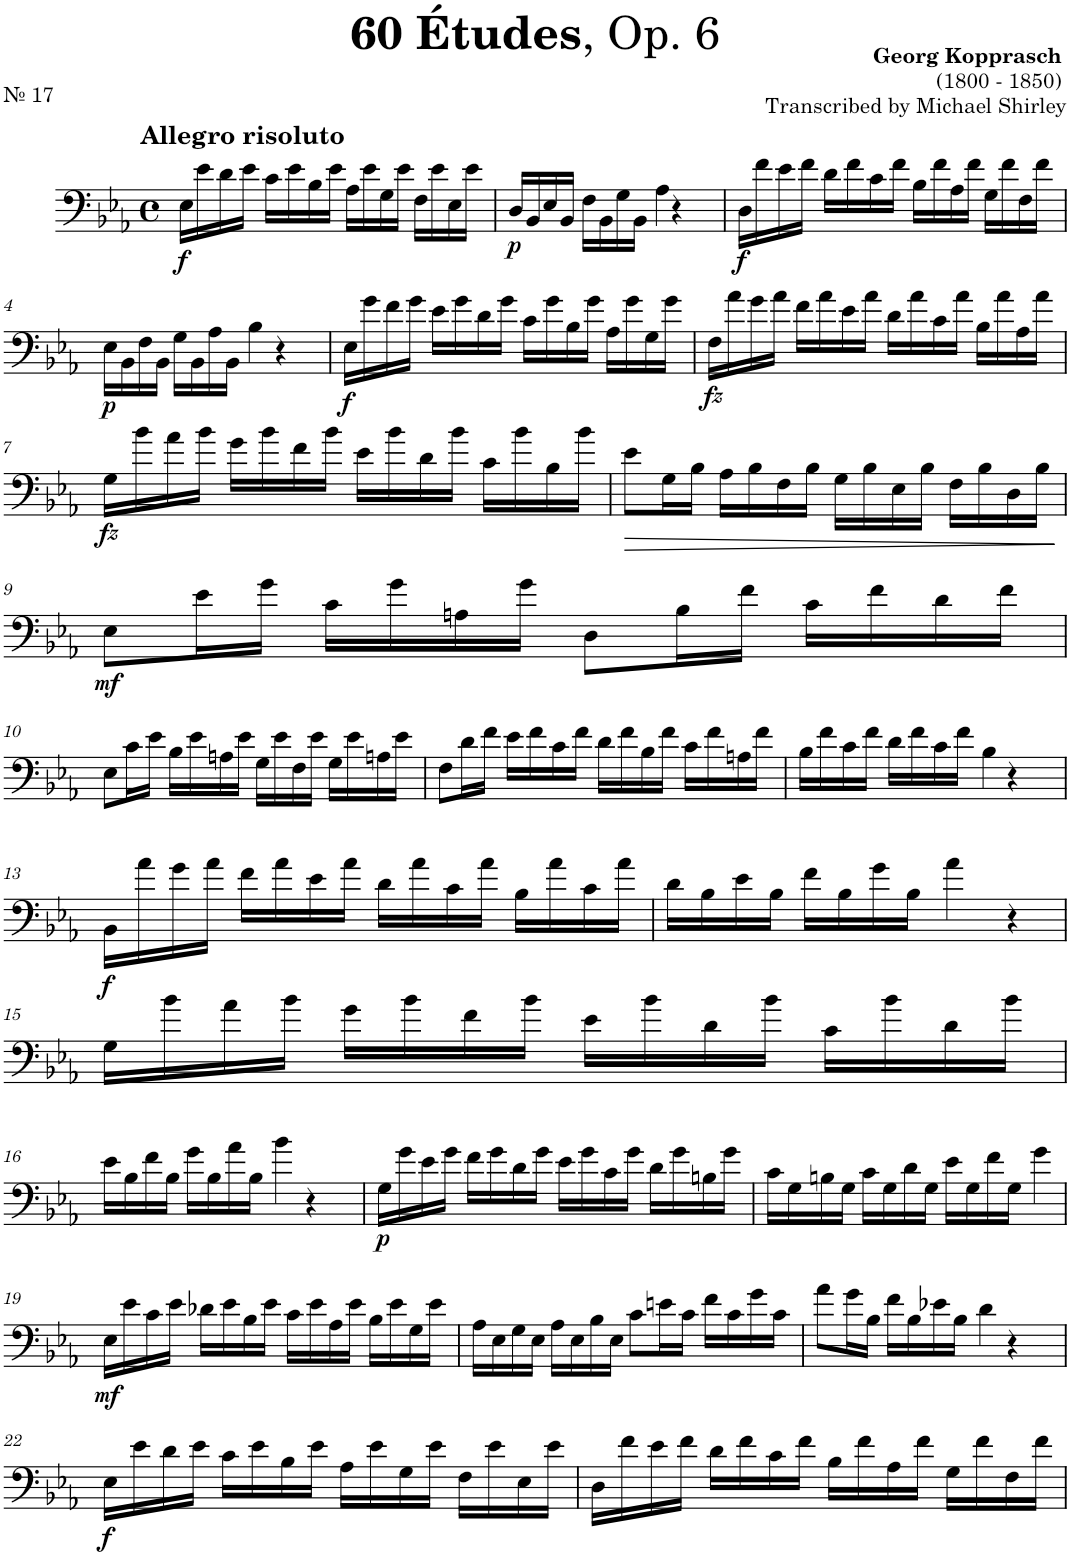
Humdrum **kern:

**kern	**dynam
*part1	*part1
*staff1	*staff1
*I"Trombone	*
*I'Tbn.	*
*clefF4	*
*k[b-e-a-]	*
*M4/4	*
*met(c)	*
=1	=1
!LO:TX:a:B:t=Allegro risoluto	!
!	!LO:DY:b
16E-\LL	f
16e-\	.
16d\	.
16e-\JJ	.
16c\LL	.
16e-\	.
16B-\	.
16e-\JJ	.
16A-\LL	.
16e-\	.
16G\	.
16e-\JJ	.
16F\LL	.
16e-\	.
16E-\	.
16e-\JJ	.
=2	=2
!	!LO:DY:b
16D/LL	p
16BB-/	.
16E-/	.
16BB-/JJ	.
16F\LL	.
16BB-\	.
16G\	.
16BB-\JJ	.
4A-\	.
4r	.
=3	=3
!	!LO:DY:b
16D\LL	f
16f\	.
16e-\	.
16f\JJ	.
16d\LL	.
16f\	.
16c\	.
16f\JJ	.
16B-\LL	.
16f\	.
16A-\	.
16f\JJ	.
16G\LL	.
16f\	.
16F\	.
16f\JJ	.
!!LO:LB:g=z
=4	=4
!	!LO:DY:b
16E-\LL	p
16BB-\	.
16F\	.
16BB-\JJ	.
16G\LL	.
16BB-\	.
16A-\	.
16BB-\JJ	.
4B-\	.
4r	.
=5	=5
!	!LO:DY:b
16E-\LL	f
16g\	.
16f\	.
16g\JJ	.
16e-\LL	.
16g\	.
16d\	.
16g\JJ	.
16c\LL	.
16g\	.
16B-\	.
16g\JJ	.
16A-\LL	.
16g\	.
16G\	.
16g\JJ	.
=6	=6
!	!LO:DY:b
16F\LL	fz
16a-\	.
16g\	.
16a-\JJ	.
16f\LL	.
16a-\	.
16e-\	.
16a-\JJ	.
16d\LL	.
16a-\	.
16c\	.
16a-\JJ	.
16B-\LL	.
16a-\	.
16A-\	.
16a-\JJ	.
!!LO:LB:g=z
=7	=7
!	!LO:DY:b
16G\LL	fz
16b-\	.
16a-\	.
16b-\JJ	.
16g\LL	.
16b-\	.
16f\	.
16b-\JJ	.
16e-\LL	.
16b-\	.
16d\	.
16b-\JJ	.
16c\LL	.
16b-\	.
16B-\	.
16b-\JJ	.
=8	=8
!	!LO:HP:b
8e-\L	>
16G\L	.
16B-\JJ	.
16A-\LL	.
16B-\	.
16F\	.
16B-\JJ	.
16G\LL	.
16B-\	.
16E-\	.
16B-\JJ	.
16F\LL	.
16B-\	.
16D\	.
16B-\JJ	.
.	]
!!LO:LB:g=z
=9	=9
!	!LO:DY:b
8E-\L	mf
16e-\L	.
16g\JJ	.
16c\LL	.
16g\	.
16An\	.
16g\JJ	.
8D\L	.
16B-\L	.
16f\JJ	.
16c\LL	.
16f\	.
16d\	.
16f\JJ	.
!!LO:LB:g=z
=10	=10
8E-\L	.
16c\L	.
16e-\JJ	.
16B-\LL	.
16e-\	.
16An\	.
16e-\JJ	.
16G\LL	.
16e-\	.
16F\	.
16e-\JJ	.
16G\LL	.
16e-\	.
16An\	.
16e-\JJ	.
=11	=11
8F\L	.
16d\L	.
16f\JJ	.
16e-\LL	.
16f\	.
16c\	.
16f\JJ	.
16d\LL	.
16f\	.
16B-\	.
16f\JJ	.
16c\LL	.
16f\	.
16An\	.
16f\JJ	.
=12	=12
16B-\LL	.
16f\	.
16c\	.
16f\JJ	.
16d\LL	.
16f\	.
16c\	.
16f\JJ	.
4B-\	.
4r	.
!!LO:LB:g=z
=13	=13
!	!LO:DY:b
16BB-\LL	f
16a-\	.
16g\	.
16a-\JJ	.
16f\LL	.
16a-\	.
16e-\	.
16a-\JJ	.
16d\LL	.
16a-\	.
16c\	.
16a-\JJ	.
16B-\LL	.
16a-\	.
16c\	.
16a-\JJ	.
=14	=14
16d\LL	.
16B-\	.
16e-\	.
16B-\JJ	.
16f\LL	.
16B-\	.
16g\	.
16B-\JJ	.
4a-\	.
4r	.
!!LO:LB:g=z
=15	=15
16G\LL	.
16b-\	.
16a-\	.
16b-\JJ	.
16g\LL	.
16b-\	.
16f\	.
16b-\JJ	.
16e-\LL	.
16b-\	.
16d\	.
16b-\JJ	.
16c\LL	.
16b-\	.
16d\	.
16b-\JJ	.
!!LO:LB:g=z
=16	=16
16e-\LL	.
16B-\	.
16f\	.
16B-\JJ	.
16g\LL	.
16B-\	.
16a-\	.
16B-\JJ	.
4b-\	.
4r	.
=17	=17
!	!LO:DY:b
16G\LL	p
16g\	.
16e-\	.
16g\JJ	.
16f\LL	.
16g\	.
16d\	.
16g\JJ	.
16e-\LL	.
16g\	.
16c\	.
16g\JJ	.
16d\LL	.
16g\	.
16Bn\	.
16g\JJ	.
=18	=18
16c\LL	.
16G\	.
16Bn\	.
16G\JJ	.
16c\LL	.
16G\	.
16d\	.
16G\JJ	.
16e-\LL	.
16G\	.
16f\	.
16G\JJ	.
4g\	.
!!LO:LB:g=z
=19	=19
!	!LO:DY:b
16E-\LL	mf
16e-\	.
16c\	.
16e-\JJ	.
16d-X\LL	.
16e-\	.
16B-\	.
16e-\JJ	.
16c\LL	.
16e-\	.
16A-\	.
16e-\JJ	.
16B-\LL	.
16e-\	.
16G\	.
16e-\JJ	.
=20	=20
16A-\LL	.
16E-\	.
16G\	.
16E-\JJ	.
16A-\LL	.
16E-\	.
16B-\	.
16E-\JJ	.
8c\L	.
16en\L	.
16c\JJ	.
16f\LL	.
16c\	.
16g\	.
16c\JJ	.
=21	=21
8a-\L	.
16g\L	.
16B-\JJ	.
16f\LL	.
16B-\	.
16e-X\	.
16B-\JJ	.
4d\	.
4r	.
!!LO:LB:g=z
=22	=22
!	!LO:DY:b
16E-\LL	f
16e-\	.
16d\	.
16e-\JJ	.
16c\LL	.
16e-\	.
16B-\	.
16e-\JJ	.
16A-\LL	.
16e-\	.
16G\	.
16e-\JJ	.
16F\LL	.
16e-\	.
16E-\	.
16e-\JJ	.
=23	=23
16D\LL	.
16f\	.
16e-\	.
16f\JJ	.
16d\LL	.
16f\	.
16c\	.
16f\JJ	.
16B-\LL	.
16f\	.
16A-\	.
16f\JJ	.
16G\LL	.
16f\	.
16F\	.
16f\JJ	.
=	=
*-	*-
